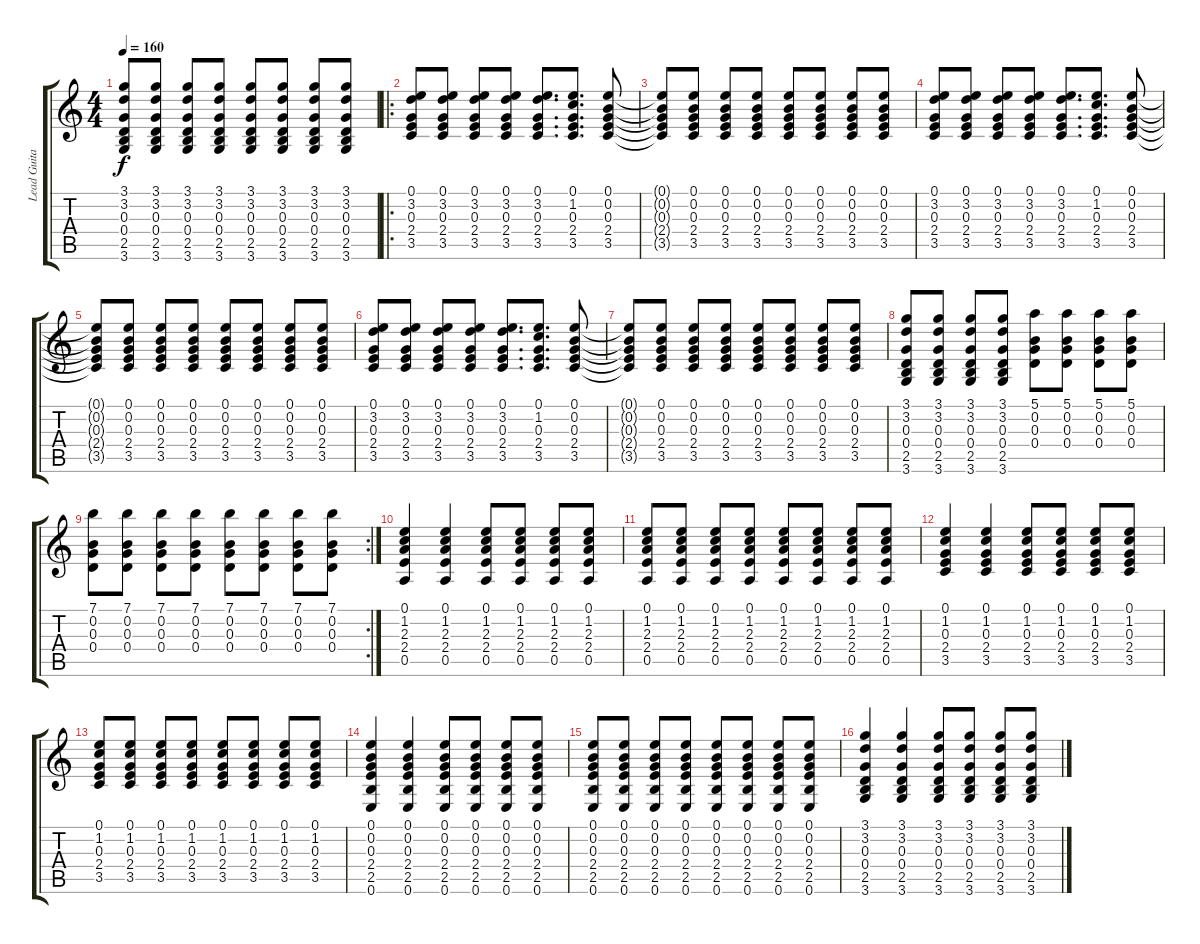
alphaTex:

\track ("Lead Guitar" "Lead Guita") {instrument acousticguitarsteel}
\staff {score tabs}
\tuning (E4 B3 G3 D3 A2 E2) {hide}
\ts (4 4)
\tempo 160
\clef g2
\ks c
(3.1 3.2 0.3 0.4 2.5 3.6).8{dy f} (3.1 3.2 0.3 0.4 2.5 3.6).8 (3.1 3.2 0.3 0.4 2.5 3.6).8 (3.1 3.2 0.3 0.4 2.5 3.6).8 (3.1 3.2 0.3 0.4 2.5 3.6).8 (3.1 3.2 0.3 0.4 2.5 3.6).8 (3.1 3.2 0.3 0.4 2.5 3.6).8 (3.1 3.2 0.3 0.4 2.5 3.6).8 |
\ro
(0.1 3.2 0.3 2.4 3.5).8 (0.1 3.2 0.3 2.4 3.5).8 (0.1 3.2 0.3 2.4 3.5).8 (0.1 3.2 0.3 2.4 3.5).8 (0.1 3.2 0.3 2.4 3.5).8{d} (0.1 1.2 0.3 2.4 3.5).8{d} (0.1 0.2 0.3 2.4 3.5).8 |
(0.1{t} 0.2{t} 0.3{t} 2.4{t} 3.5{t}).8 (0.1 0.2 0.3 2.4 3.5).8 (0.1 0.2 0.3 2.4 3.5).8 (0.1 0.2 0.3 2.4 3.5).8 (0.1 0.2 0.3 2.4 3.5).8 (0.1 0.2 0.3 2.4 3.5).8 (0.1 0.2 0.3 2.4 3.5).8 (0.1 0.2 0.3 2.4 3.5).8 |
(0.1 3.2 0.3 2.4 3.5).8 (0.1 3.2 0.3 2.4 3.5).8 (0.1 3.2 0.3 2.4 3.5).8 (0.1 3.2 0.3 2.4 3.5).8 (0.1 3.2 0.3 2.4 3.5).8{d} (0.1 1.2 0.3 2.4 3.5).8{d} (0.1 0.2 0.3 2.4 3.5).8 |
(0.1{t} 0.2{t} 0.3{t} 2.4{t} 3.5{t}).8 (0.1 0.2 0.3 2.4 3.5).8 (0.1 0.2 0.3 2.4 3.5).8 (0.1 0.2 0.3 2.4 3.5).8 (0.1 0.2 0.3 2.4 3.5).8 (0.1 0.2 0.3 2.4 3.5).8 (0.1 0.2 0.3 2.4 3.5).8 (0.1 0.2 0.3 2.4 3.5).8 |
(0.1 3.2 0.3 2.4 3.5).8 (0.1 3.2 0.3 2.4 3.5).8 (0.1 3.2 0.3 2.4 3.5).8 (0.1 3.2 0.3 2.4 3.5).8 (0.1 3.2 0.3 2.4 3.5).8{d} (0.1 1.2 0.3 2.4 3.5).8{d} (0.1 0.2 0.3 2.4 3.5).8 |
(0.1{t} 0.2{t} 0.3{t} 2.4{t} 3.5{t}).8 (0.1 0.2 0.3 2.4 3.5).8 (0.1 0.2 0.3 2.4 3.5).8 (0.1 0.2 0.3 2.4 3.5).8 (0.1 0.2 0.3 2.4 3.5).8 (0.1 0.2 0.3 2.4 3.5).8 (0.1 0.2 0.3 2.4 3.5).8 (0.1 0.2 0.3 2.4 3.5).8 |
(3.1 3.2 0.3 0.4 2.5 3.6).8 (3.1 3.2 0.3 0.4 2.5 3.6).8 (3.1 3.2 0.3 0.4 2.5 3.6).8 (3.1 3.2 0.3 0.4 2.5 3.6).8 (5.1 0.2 0.3 0.4).8 (5.1 0.2 0.3 0.4).8 (5.1 0.2 0.3 0.4).8 (5.1 0.2 0.3 0.4).8 |
\rc 2
(7.1 0.2 0.3 0.4).8 (7.1 0.2 0.3 0.4).8 (7.1 0.2 0.3 0.4).8 (7.1 0.2 0.3 0.4).8 (7.1 0.2 0.3 0.4).8 (7.1 0.2 0.3 0.4).8 (7.1 0.2 0.3 0.4).8 (7.1 0.2 0.3 0.4).8 |
(0.1 1.2 2.3 2.4 0.5).4 (0.1 1.2 2.3 2.4 0.5).4 (0.1 1.2 2.3 2.4 0.5).8 (0.1 1.2 2.3 2.4 0.5).8 (0.1 1.2 2.3 2.4 0.5).8 (0.1 1.2 2.3 2.4 0.5).8 |
(0.1 1.2 2.3 2.4 0.5).8 (0.1 1.2 2.3 2.4 0.5).8 (0.1 1.2 2.3 2.4 0.5).8 (0.1 1.2 2.3 2.4 0.5).8 (0.1 1.2 2.3 2.4 0.5).8 (0.1 1.2 2.3 2.4 0.5).8 (0.1 1.2 2.3 2.4 0.5).8 (0.1 1.2 2.3 2.4 0.5).8 |
(0.1 1.2 0.3 2.4 3.5).4 (0.1 1.2 0.3 2.4 3.5).4 (0.1 1.2 0.3 2.4 3.5).8 (0.1 1.2 0.3 2.4 3.5).8 (0.1 1.2 0.3 2.4 3.5).8 (0.1 1.2 0.3 2.4 3.5).8 |
(0.1 1.2 0.3 2.4 3.5).8 (0.1 1.2 0.3 2.4 3.5).8 (0.1 1.2 0.3 2.4 3.5).8 (0.1 1.2 0.3 2.4 3.5).8 (0.1 1.2 0.3 2.4 3.5).8 (0.1 1.2 0.3 2.4 3.5).8 (0.1 1.2 0.3 2.4 3.5).8 (0.1 1.2 0.3 2.4 3.5).8 |
(0.1 0.2 0.3 2.4 2.5 0.6).4 (0.1 0.2 0.3 2.4 2.5 0.6).4 (0.1 0.2 0.3 2.4 2.5 0.6).8 (0.1 0.2 0.3 2.4 2.5 0.6).8 (0.1 0.2 0.3 2.4 2.5 0.6).8 (0.1 0.2 0.3 2.4 2.5 0.6).8 |
(0.1 0.2 0.3 2.4 2.5 0.6).8 (0.1 0.2 0.3 2.4 2.5 0.6).8 (0.1 0.2 0.3 2.4 2.5 0.6).8 (0.1 0.2 0.3 2.4 2.5 0.6).8 (0.1 0.2 0.3 2.4 2.5 0.6).8 (0.1 0.2 0.3 2.4 2.5 0.6).8 (0.1 0.2 0.3 2.4 2.5 0.6).8 (0.1 0.2 0.3 2.4 2.5 0.6).8 |
(3.1 3.2 0.3 0.4 2.5 3.6).4 (3.1 3.2 0.3 0.4 2.5 3.6).4 (3.1 3.2 0.3 0.4 2.5 3.6).8 (3.1 3.2 0.3 0.4 2.5 3.6).8 (3.1 3.2 0.3 0.4 2.5 3.6).8 (3.1 3.2 0.3 0.4 2.5 3.6).8
